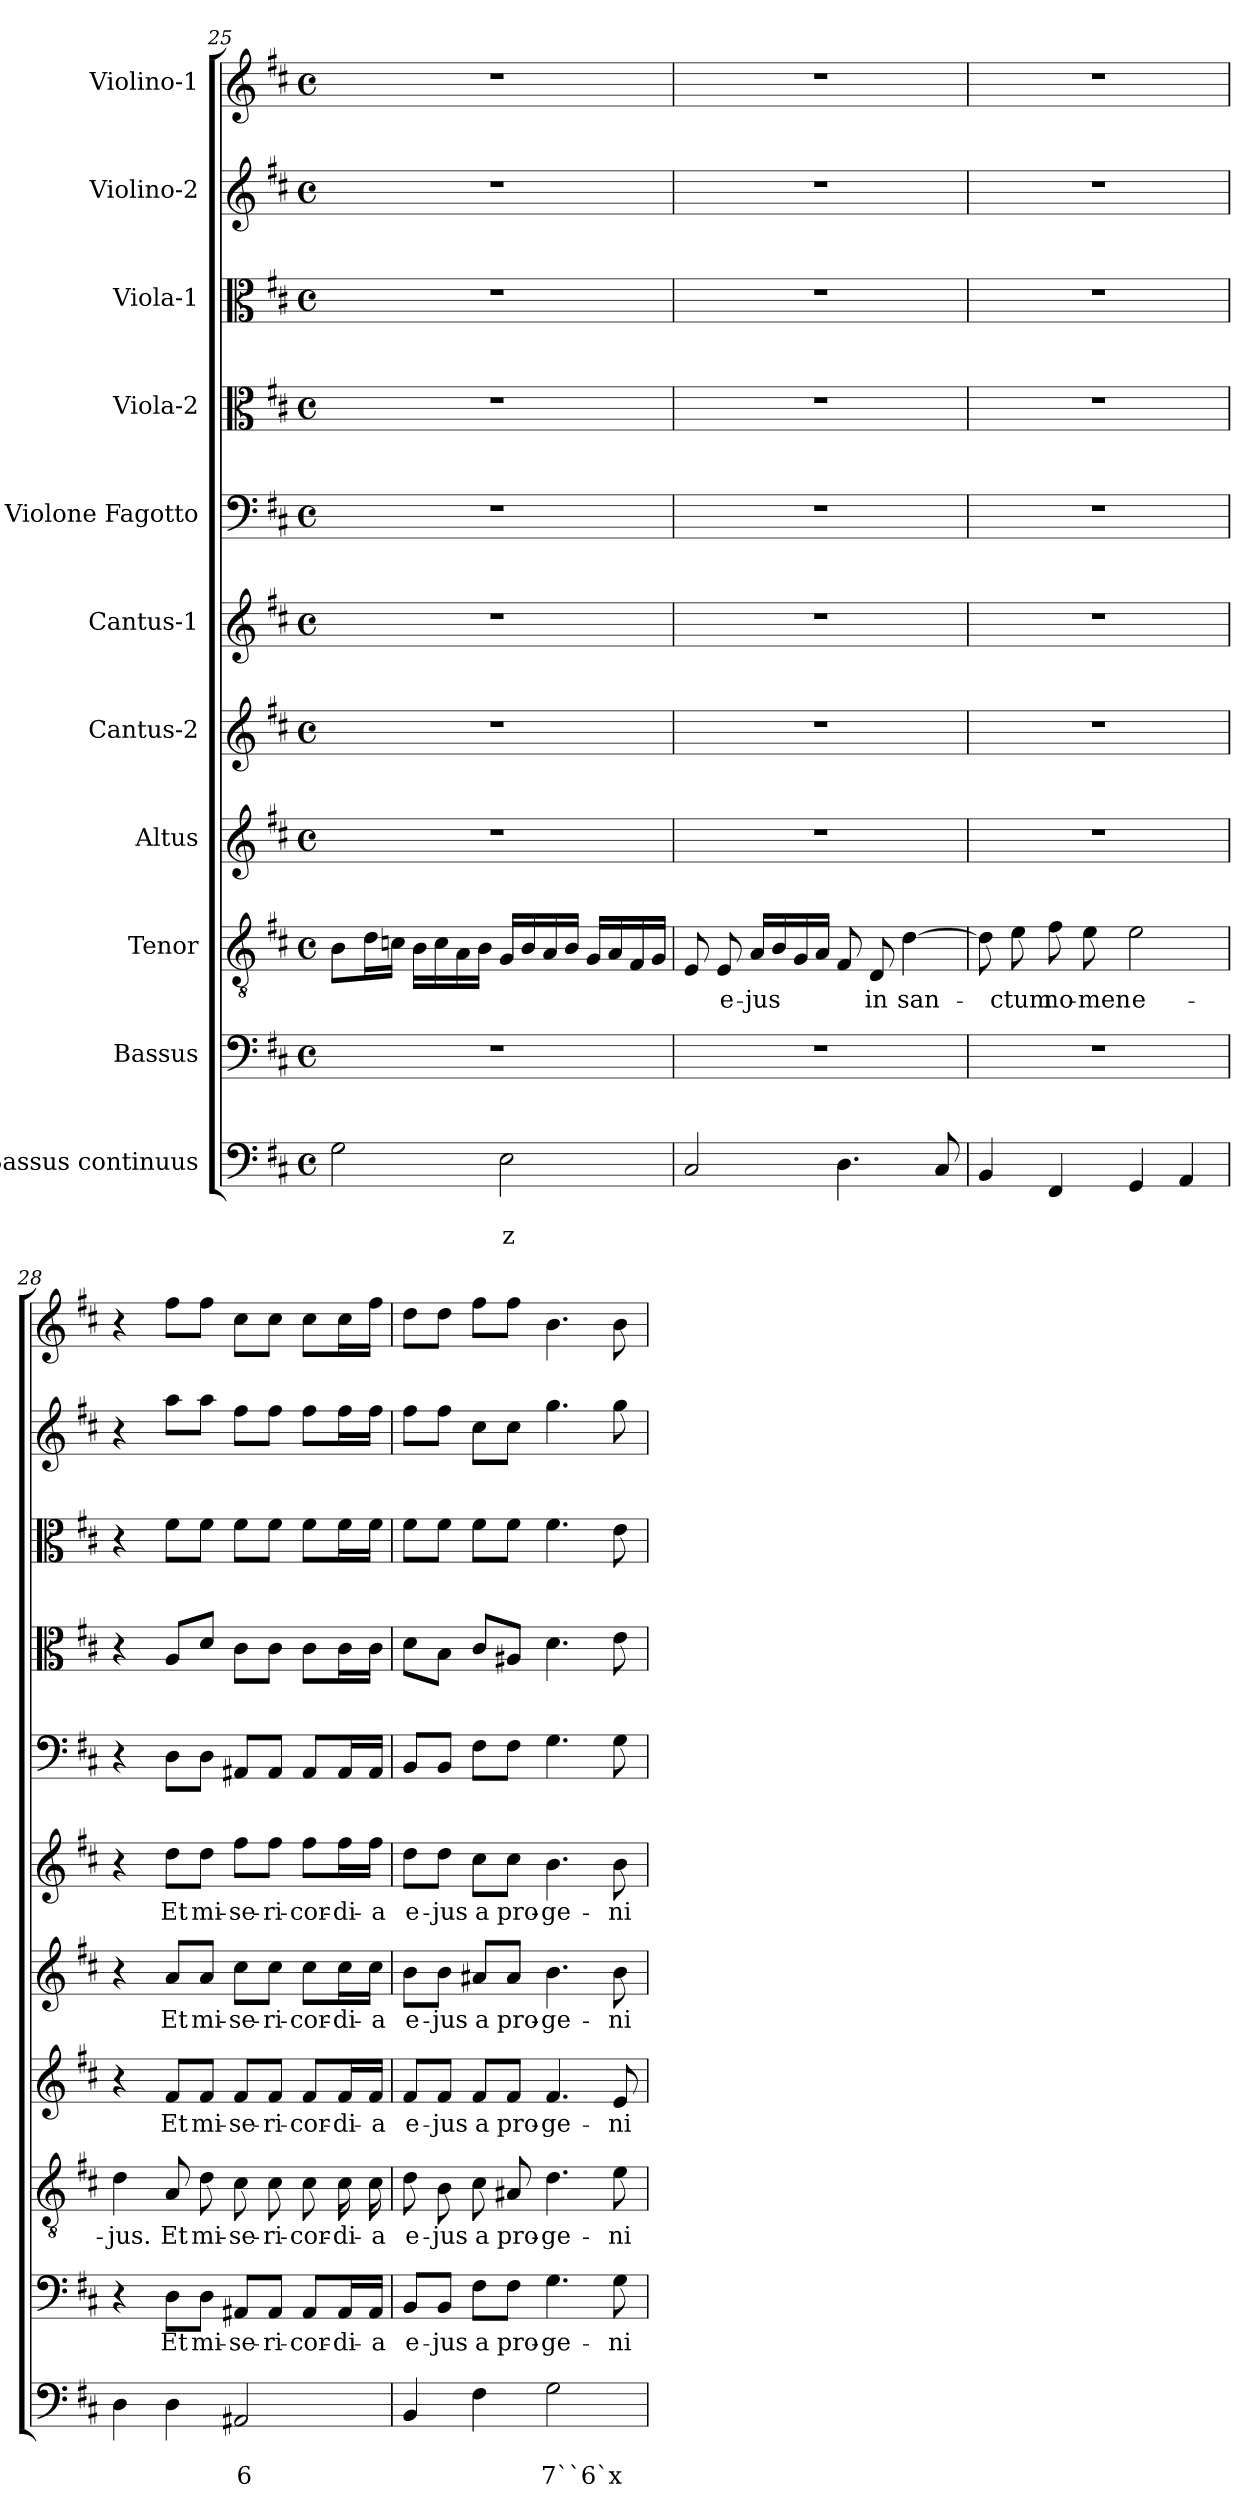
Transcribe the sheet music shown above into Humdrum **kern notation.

**kern	**text	**text	**kern	**text	**kern	**text	**kern	**text	**kern	**text	**kern	**text	**kern	**kern	**kern	**kern	**kern
*part11	*part11	*part11	*part10	*part10	*part9	*part9	*part8	*part8	*part7	*part7	*part6	*part6	*part5	*part4	*part3	*part2	*part1
*staff11	*staff11	*staff11	*staff10	*staff10	*staff9	*staff9	*staff8	*staff8	*staff7	*staff7	*staff6	*staff6	*staff5	*staff4	*staff3	*staff2	*staff1
*I"Bassus continuus	*	*	*I"Bassus	*	*I"Tenor	*	*I"Altus	*	*I"Cantus-2	*	*I"Cantus-1	*	*I"Violone Fagotto	*I"Viola-2	*I"Viola-1	*I"Violino-2	*I"Violino-1
*clefF4	*	*	*clefF4	*	*clefGv2	*	*clefG2	*	*clefG2	*	*clefG2	*	*clefF4	*clefC3	*clefC3	*clefG2	*clefG2
*k[f#c#]	*	*	*k[f#c#]	*	*k[f#c#]	*	*k[f#c#]	*	*k[f#c#]	*	*k[f#c#]	*	*k[f#c#]	*k[f#c#]	*k[f#c#]	*k[f#c#]	*k[f#c#]
*D:	*	*	*D:	*	*D:	*	*D:	*	*D:	*	*D:	*	*D:	*D:	*D:	*D:	*D:
*M4/4	*	*	*M4/4	*	*M4/4	*	*M4/4	*	*M4/4	*	*M4/4	*	*M4/4	*M4/4	*M4/4	*M4/4	*M4/4
*met(c)	*	*	*met(c)	*	*met(c)	*	*met(c)	*	*met(c)	*	*met(c)	*	*met(c)	*met(c)	*met(c)	*met(c)	*met(c)
=25	=25	=25	=25	=25	=25	=25	=25	=25	=25	=25	=25	=25	=25	=25	=25	=25	=25
2G\	.	.	1r	.	8B\L	.	1r	.	1r	.	1r	.	1r	1r	1r	1r	1r
.	.	.	.	.	16d\L	.	.	.	.	.	.	.	.	.	.	.	.
.	.	.	.	.	16cn\JJ	.	.	.	.	.	.	.	.	.	.	.	.
.	.	.	.	.	16B\LL	.	.	.	.	.	.	.	.	.	.	.	.
.	.	.	.	.	16c\	.	.	.	.	.	.	.	.	.	.	.	.
.	.	.	.	.	16A\	.	.	.	.	.	.	.	.	.	.	.	.
.	.	.	.	.	16B\JJ	.	.	.	.	.	.	.	.	.	.	.	.
!	!	!LO:LY:b	!	!	!	!	!	!	!	!	!	!	!	!	!	!	!
2E\	.	z	.	.	16G/LL	.	.	.	.	.	.	.	.	.	.	.	.
.	.	.	.	.	16B/	.	.	.	.	.	.	.	.	.	.	.	.
.	.	.	.	.	16A/	.	.	.	.	.	.	.	.	.	.	.	.
.	.	.	.	.	16B/JJ	.	.	.	.	.	.	.	.	.	.	.	.
.	.	.	.	.	16G/LL	.	.	.	.	.	.	.	.	.	.	.	.
.	.	.	.	.	16A/	.	.	.	.	.	.	.	.	.	.	.	.
.	.	.	.	.	16F#/	.	.	.	.	.	.	.	.	.	.	.	.
.	.	.	.	.	16G/JJ	.	.	.	.	.	.	.	.	.	.	.	.
=26	=26	=26	=26	=26	=26	=26	=26	=26	=26	=26	=26	=26	=26	=26	=26	=26	=26
2C#/	.	.	1r	.	8E/	.	1r	.	1r	.	1r	.	1r	1r	1r	1r	1r
!	!	!	!	!	!	!LO:LY:b	!	!	!	!	!	!	!	!	!	!	!
.	.	.	.	.	8E/	e-	.	.	.	.	.	.	.	.	.	.	.
!	!	!	!	!	!	!LO:LY:b	!	!	!	!	!	!	!	!	!	!	!
.	.	.	.	.	16A/LL	-jus	.	.	.	.	.	.	.	.	.	.	.
.	.	.	.	.	16B/	.	.	.	.	.	.	.	.	.	.	.	.
.	.	.	.	.	16G/	.	.	.	.	.	.	.	.	.	.	.	.
.	.	.	.	.	16A/JJ	.	.	.	.	.	.	.	.	.	.	.	.
4.D\	.	.	.	.	8F#/	.	.	.	.	.	.	.	.	.	.	.	.
!	!	!	!	!	!	!LO:LY:b	!	!	!	!	!	!	!	!	!	!	!
.	.	.	.	.	8D/	in	.	.	.	.	.	.	.	.	.	.	.
!	!	!	!	!	!	!LO:LY:b	!	!	!	!	!	!	!	!	!	!	!
.	.	.	.	.	[4d\	san-	.	.	.	.	.	.	.	.	.	.	.
8C#/	.	.	.	.	.	.	.	.	.	.	.	.	.	.	.	.	.
!!LO:PB:g=z
=27	=27	=27	=27	=27	=27	=27	=27	=27	=27	=27	=27	=27	=27	=27	=27	=27	=27
4BB/	.	.	1r	.	8d\]	.	1r	.	1r	.	1r	.	1r	1r	1r	1r	1r
!	!	!	!	!	!	!LO:LY:b	!	!	!	!	!	!	!	!	!	!	!
.	.	.	.	.	8e\	-ctum	.	.	.	.	.	.	.	.	.	.	.
!	!	!	!	!	!	!LO:LY:b	!	!	!	!	!	!	!	!	!	!	!
4FF#/	.	.	.	.	8f#\	no-	.	.	.	.	.	.	.	.	.	.	.
!	!	!	!	!	!	!LO:LY:b	!	!	!	!	!	!	!	!	!	!	!
.	.	.	.	.	8e\	-men	.	.	.	.	.	.	.	.	.	.	.
!	!	!	!	!	!	!LO:LY:b	!	!	!	!	!	!	!	!	!	!	!
4GG/	.	.	.	.	2e\	e-	.	.	.	.	.	.	.	.	.	.	.
4AA/	.	.	.	.	.	.	.	.	.	.	.	.	.	.	.	.	.
=28	=28	=28	=28	=28	=28	=28	=28	=28	=28	=28	=28	=28	=28	=28	=28	=28	=28
!	!	!	!	!	!	!LO:LY:b	!	!	!	!	!	!	!	!	!	!	!
4D\	.	.	4r	.	4d\	-jus.	4r	.	4r	.	4r	.	4r	4r	4r	4r	4r
!	!	!	!	!LO:LY:b	!	!LO:LY:b	!	!LO:LY:b	!	!LO:LY:b	!	!LO:LY:b	!	!	!	!	!
4D\	.	.	8D\L	Et	8A/	Et	8f#/L	Et	8a/L	Et	8dd\L	Et	8D\L	8A/L	8f#\L	8aa\L	8ff#\L
!	!	!	!	!LO:LY:b	!	!LO:LY:b	!	!LO:LY:b	!	!LO:LY:b	!	!LO:LY:b	!	!	!	!	!
.	.	.	8D\J	mi-	8d\	mi-	8f#/J	mi-	8a/J	mi-	8dd\J	mi-	8D\J	8d/J	8f#\J	8aa\J	8ff#\J
!	!	!LO:LY:b	!	!LO:LY:b	!	!LO:LY:b	!	!LO:LY:b	!	!LO:LY:b	!	!LO:LY:b	!	!	!	!	!
2AA#X/	.	6	8AA#X/L	-se-	8c#\	-se-	8f#/L	-se-	8cc#\L	-se-	8ff#\L	-se-	8AA#X/L	8c#\L	8f#\L	8ff#\L	8cc#\L
!	!	!	!	!LO:LY:b	!	!LO:LY:b	!	!LO:LY:b	!	!LO:LY:b	!	!LO:LY:b	!	!	!	!	!
.	.	.	8AA#/J	-ri-	8c#\	-ri-	8f#/J	-ri-	8cc#\J	-ri-	8ff#\J	-ri-	8AA#/J	8c#\J	8f#\J	8ff#\J	8cc#\J
!	!	!	!	!LO:LY:b	!	!LO:LY:b	!	!LO:LY:b	!	!LO:LY:b	!	!LO:LY:b	!	!	!	!	!
.	.	.	8AA#/L	-cor-	8c#\	-cor-	8f#/L	-cor-	8cc#\L	-cor-	8ff#\L	-cor-	8AA#/L	8c#\L	8f#\L	8ff#\L	8cc#\L
!	!	!	!	!LO:LY:b	!	!LO:LY:b	!	!LO:LY:b	!	!LO:LY:b	!	!LO:LY:b	!	!	!	!	!
.	.	.	16AA#/L	-di-	16c#\	-di-	16f#/L	-di-	16cc#\L	-di-	16ff#\L	-di-	16AA#/L	16c#\L	16f#\L	16ff#\L	16cc#\L
!	!	!	!	!LO:LY:b	!	!LO:LY:b	!	!LO:LY:b	!	!LO:LY:b	!	!LO:LY:b	!	!	!	!	!
.	.	.	16AA#/JJ	-a	16c#\	-a	16f#/JJ	-a	16cc#\JJ	-a	16ff#\JJ	-a	16AA#/JJ	16c#\JJ	16f#\JJ	16ff#\JJ	16ff#\JJ
=29	=29	=29	=29	=29	=29	=29	=29	=29	=29	=29	=29	=29	=29	=29	=29	=29	=29
!	!	!	!	!LO:LY:b	!	!LO:LY:b	!	!LO:LY:b	!	!LO:LY:b	!	!LO:LY:b	!	!	!	!	!
4BB/	.	.	8BB/L	e-	8d\	e-	8f#/L	e-	8b\L	e-	8dd\L	e-	8BB/L	8d\L	8f#\L	8ff#\L	8dd\L
!	!	!	!	!LO:LY:b	!	!LO:LY:b	!	!LO:LY:b	!	!LO:LY:b	!	!LO:LY:b	!	!	!	!	!
.	.	.	8BB/J	-jus	8B\	-jus	8f#/J	-jus	8b\J	-jus	8dd\J	-jus	8BB/J	8B\J	8f#\J	8ff#\J	8dd\J
!	!	!	!	!LO:LY:b	!	!LO:LY:b	!	!LO:LY:b	!	!LO:LY:b	!	!LO:LY:b	!	!	!	!	!
4F#\	.	.	8F#\L	a	8c#\	a	8f#/L	a	8a#X/L	a	8cc#\L	a	8F#\L	8c#/L	8f#\L	8cc#\L	8ff#\L
!	!	!	!	!LO:LY:b	!	!LO:LY:b	!	!LO:LY:b	!	!LO:LY:b	!	!LO:LY:b	!	!	!	!	!
.	.	.	8F#\J	pro-	8A#X/	pro-	8f#/J	pro-	8a#/J	pro-	8cc#\J	pro-	8F#\J	8A#X/J	8f#\J	8cc#\J	8ff#\J
!	!	!LO:LY:b	!	!LO:LY:b	!	!LO:LY:b	!	!LO:LY:b	!	!LO:LY:b	!	!LO:LY:b	!	!	!	!	!
2G\	.	7``6`x	4.G\	-ge-	4.d\	-ge-	4.f#/	-ge-	4.b\	-ge-	4.b\	-ge-	4.G\	4.d\	4.f#\	4.gg\	4.b\
!	!	!	!	!LO:LY:b	!	!LO:LY:b	!	!LO:LY:b	!	!LO:LY:b	!	!LO:LY:b	!	!	!	!	!
.	.	.	8G\	-ni-	8e\	-ni-	8e/	-ni-	8b\	-ni-	8b\	-ni-	8G\	8e\	8e\	8gg\	8b\
=	=	=	=	=	=	=	=	=	=	=	=	=	=	=	=	=	=
*-	*-	*-	*-	*-	*-	*-	*-	*-	*-	*-	*-	*-	*-	*-	*-	*-	*-
